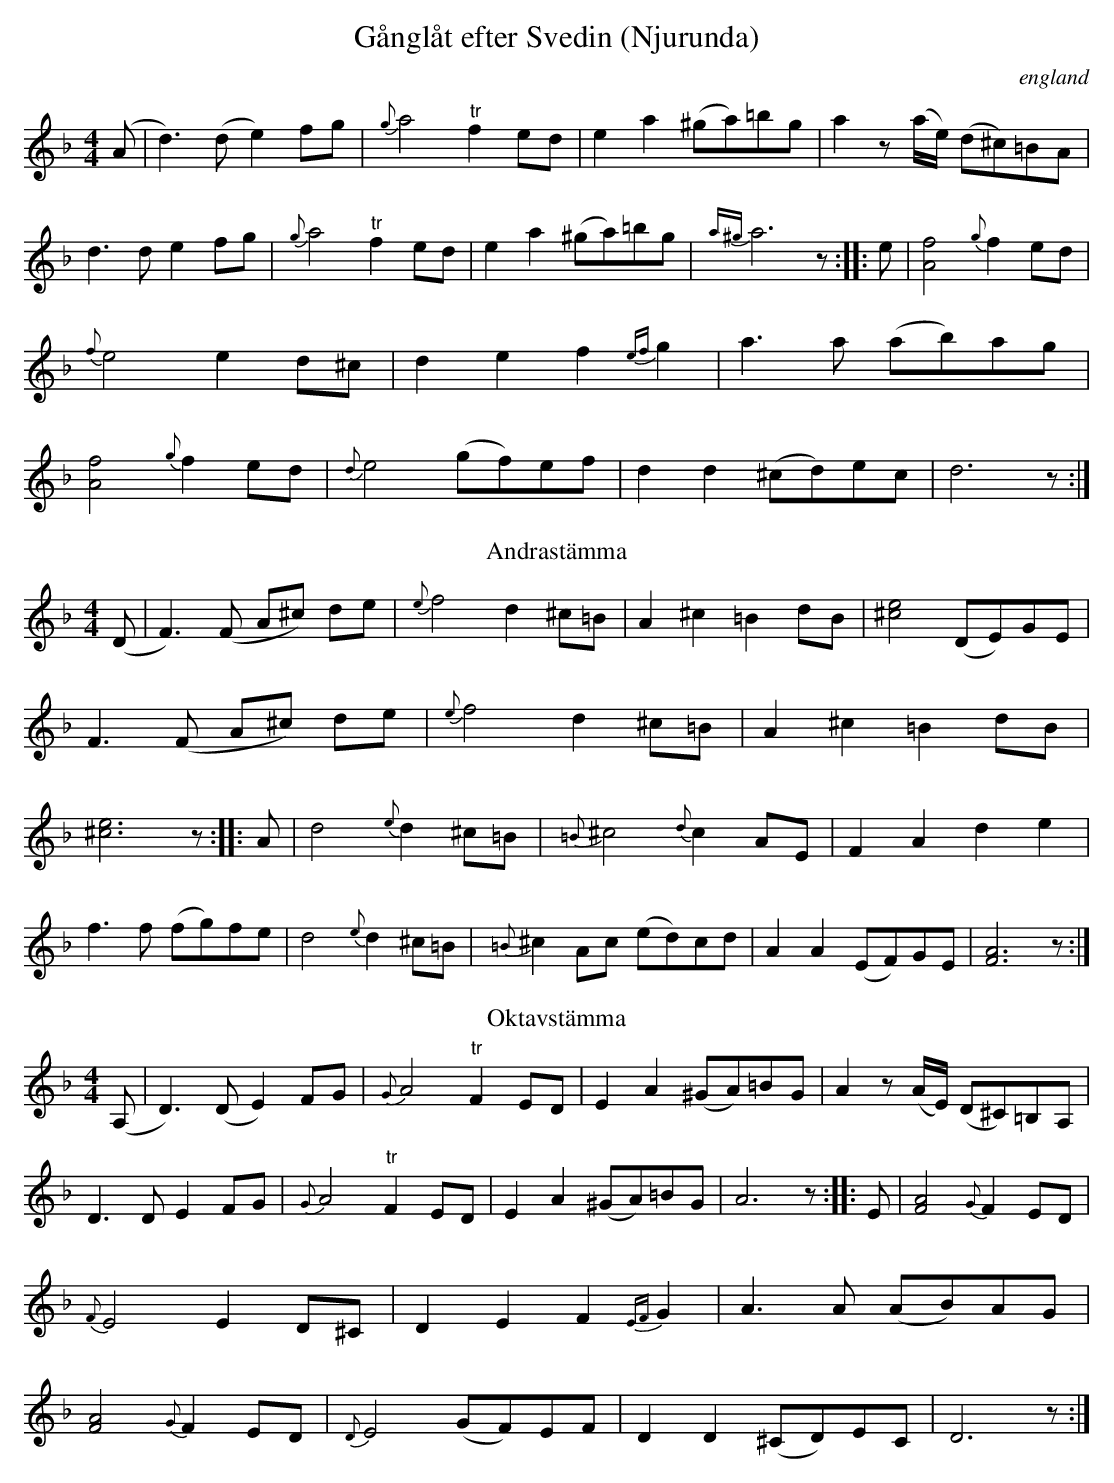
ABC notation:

X:1
T:Gånglåt efter Svedin (Njurunda)
O:england
M:4/4
L:1/8
K:Dm
(A|d3) (d e2) fg|{g}a4 "tr"f2 ed|e2 a2 (^ga)=bg|a2 z(a/e/) (d^c)=BA|\
d3 d e2 fg|{g}a4 "tr"f2 ed|e2 a2 (^ga)=bg|{a^g}a6 z::\
e|[A4f4] {g}f2 ed|{f}e4 e2 d^c|d2 e2 f2{ef}g2|a3 a (ab)ag|\
[A4f4] {g}f2 ed|{d}e4 (gf)ef|d2 d2 (^cd)ec|d6 z:|\
T:Andrastämma
(D|F3)(F A^c) de|{e}f4 d2 ^c=B|A2^c2=B2dB|[^c4e4](DE)GE|\
F3(F A^c) de|{e}f4 d2 ^c=B|A2^c2=B2dB|[^c6e6]z::\
A|d4{e}d2^c=B|{=B}^c4{d}c2AE|F2A2d2e2|f3f (fg)fe|\
d4{e}d2^c=B|{=B}^c2Ac (ed)cd|A2A2(EF)GE|[F6A6]z:|\
T:Oktavstämma
(A,|D3) (D E2) FG|{G}A4 "tr"F2 ED|E2 A2 (^GA)=BG|A2 z(A/E/) (D^C)=B,A,|\
D3 D E2 FG|{G}A4 "tr"F2 ED|E2 A2 (^GA)=BG|A6 z::\
E|[F4A4] {G}F2 ED|{F}E4 E2 D^C|D2 E2 F2{EF}G2|A3 A (AB)AG|\
[F4A4] {G}F2 ED|{D}E4 (GF)EF|D2 D2 (^CD)EC|D6 z:|\
